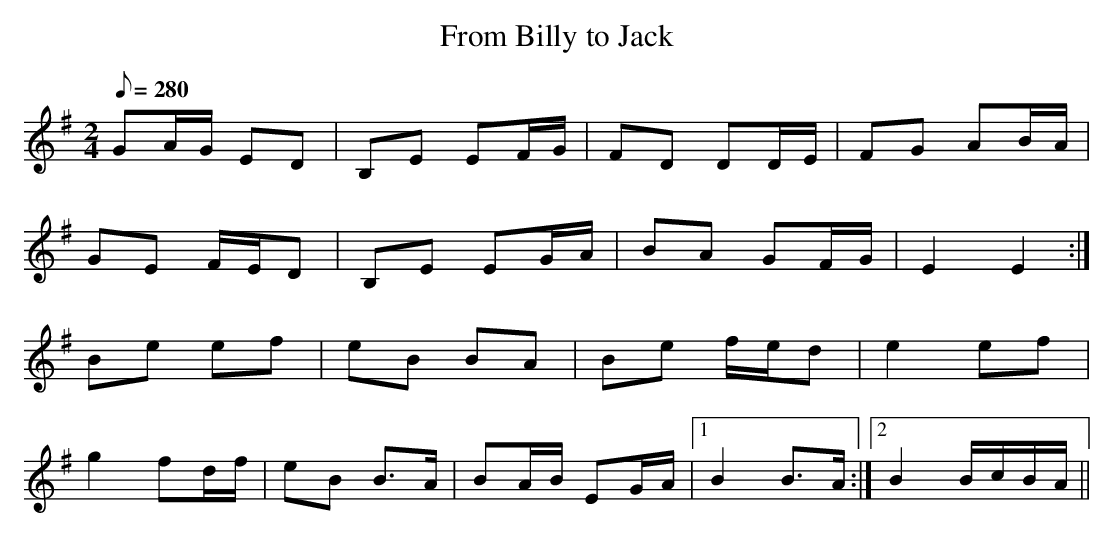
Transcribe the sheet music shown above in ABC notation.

X:1
T: From Billy to Jack
L: 1/8
M: 2/4
Q: 280
K: Em
GA/G/ ED|B,E EF/G/|FD DD/E/|FG AB/A/|
GE F/E/D|B,E EG/A/|BA GF/G/|E2 E2 :|
Be ef|eB BA|Be f/e/d|e2 ef|
g2 fd/f/|eB B>A|BA/B/ EG/A/|1 B2 B>A :|2\
B2 B/c/B/A/||
